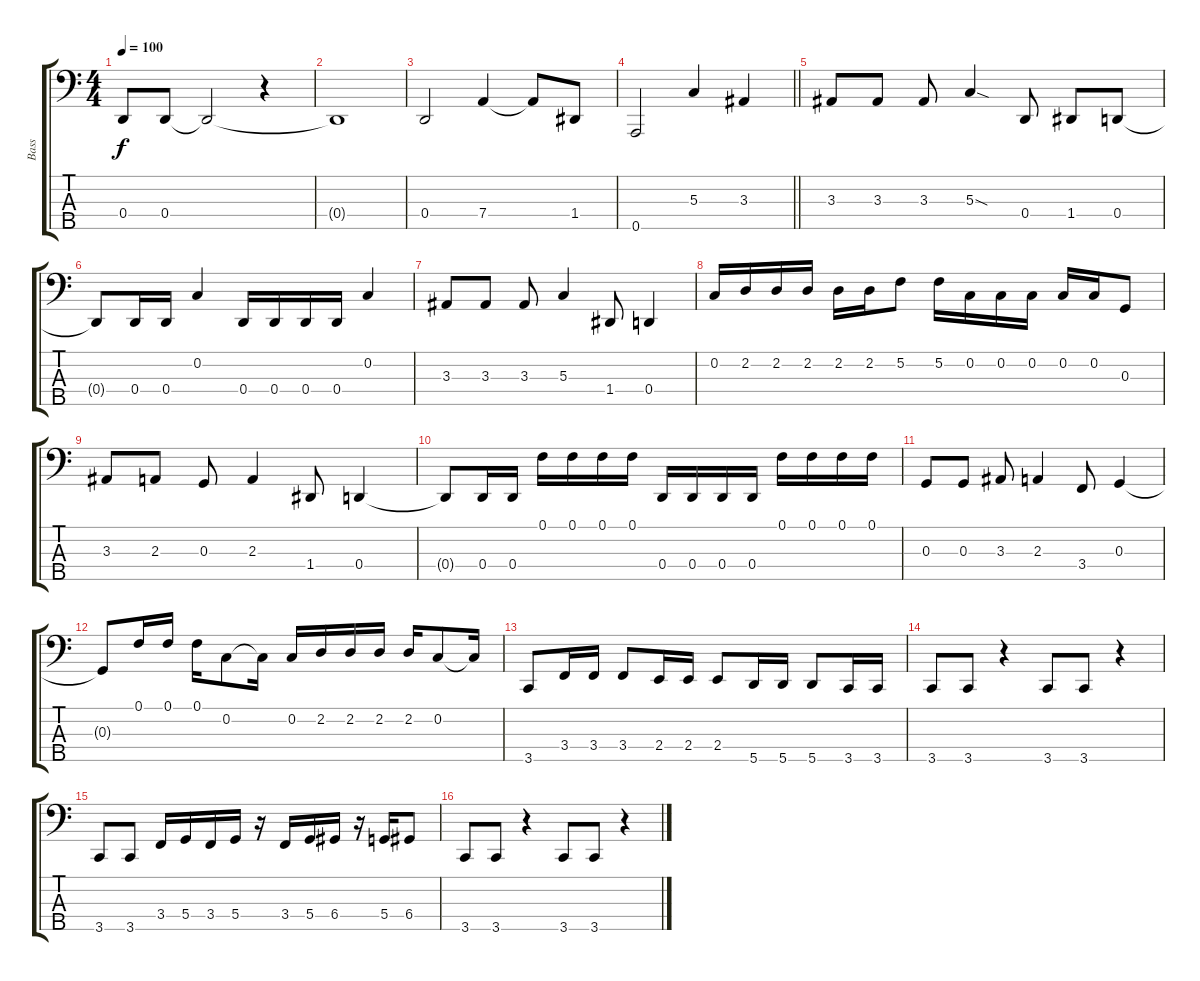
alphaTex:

\track ("Bass" "Bass") {instrument electricbasspick}
\staff {score tabs}
\tuning (F2 C2 G1 D1 A0) {hide}
\ts (4 4)
\tempo 100
\clef f4
\ks c
0.4.8{dy f} 0.4.8 0.4{t}.2 r.4 |
0.4{t}.1 |
0.4.2 7.4.4 7.4{t}.8 1.4.8 |
\barLineRight lightlight
0.5.2 5.3.4 3.3.4 |
3.3.8 3.3.8 3.3.8 5.3{sod}.4 0.4.8 1.4.8 0.4.8 |
0.4{t}.8 0.4.16 0.4.16 0.2.4 0.4.16 0.4.16 0.4.16 0.4.16 0.2.4 |
3.3.8 3.3.8 3.3.8 5.3.4 1.4.8 0.4.4 |
0.2.16 2.2.16 2.2.16 2.2.16 2.2.16 2.2.16 5.2.8 5.2.16 0.2.16 0.2.16 0.2.16 0.2.16 0.2.16 0.3.8 |
3.3.8 2.3.8 0.3.8 2.3.4 1.4.8 0.4.4 |
0.4{t}.8 0.4.16 0.4.16 0.1.16 0.1.16 0.1.16 0.1.16 0.4.16 0.4.16 0.4.16 0.4.16 0.1.16 0.1.16 0.1.16 0.1.16 |
0.3.8 0.3.8 3.3.8 2.3.4 3.4.8 0.3.4 |
0.3{t}.8 0.1.16 0.1.16 0.1.16 0.2.8 0.2{t}.16 0.2.16 2.2.16 2.2.16 2.2.16 2.2.16 0.2.8 0.2{t}.16 |
3.5.8 3.4.16 3.4.16 3.4.8 2.4.16 2.4.16 2.4.8 5.5.16 5.5.16 5.5.8 3.5.16 3.5.16 |
3.5.8 3.5.8 r.4 3.5.8 3.5.8 r.4 |
3.5.8 3.5.8 3.4.16 5.4.16 3.4.16 5.4.16 r.16 3.4.16 5.4.16 6.4.16 r.16 5.4.16 6.4.8 |
3.5.8 3.5.8 r.4 3.5.8 3.5.8 r.4
